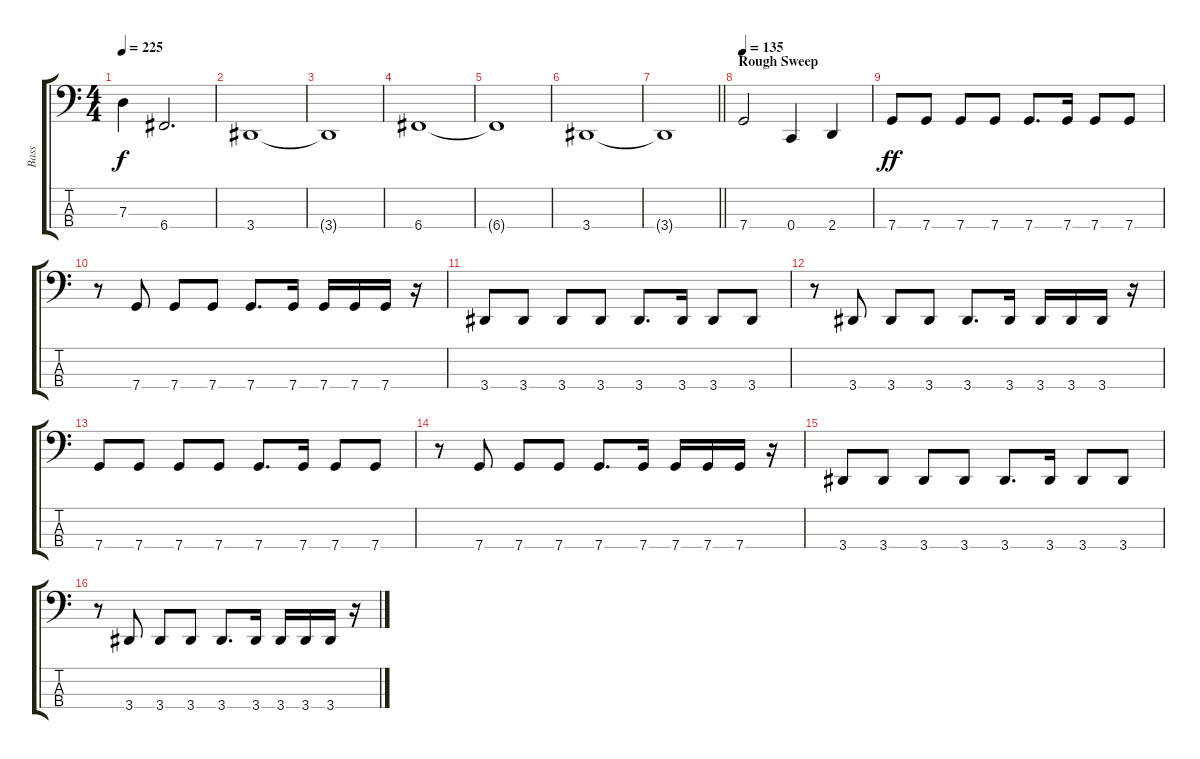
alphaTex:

\track ("Bass" "Bass") {instrument electricbasspick}
\staff {score tabs}
\tuning (F2 C2 G1 C1) {hide}
\ts (4 4)
\tempo 225
\clef f4
\ks c
7.3{t}.4{dy f} 6.4.2{d} |
3.4.1 |
3.4{t}.1 |
6.4.1 |
6.4{t}.1 |
3.4.1 |
\barLineRight lightlight
3.4{t}.1 |
\section ("" "Rough Sweep")
\tempo 135
7.4.2 0.4.4 2.4.4 |
7.4.8{dy ff} 7.4.8 7.4.8 7.4.8 7.4.8{d} 7.4.16 7.4.8 7.4.8 |
r.8 7.4.8 7.4.8 7.4.8 7.4.8{d} 7.4.16 7.4.16 7.4.16 7.4.16 r.16 |
3.4.8 3.4.8 3.4.8 3.4.8 3.4.8{d} 3.4.16 3.4.8 3.4.8 |
r.8 3.4.8 3.4.8 3.4.8 3.4.8{d} 3.4.16 3.4.16 3.4.16 3.4.16 r.16 |
7.4.8 7.4.8 7.4.8 7.4.8 7.4.8{d} 7.4.16 7.4.8 7.4.8 |
r.8 7.4.8 7.4.8 7.4.8 7.4.8{d} 7.4.16 7.4.16 7.4.16 7.4.16 r.16 |
3.4.8 3.4.8 3.4.8 3.4.8 3.4.8{d} 3.4.16 3.4.8 3.4.8 |
r.8 3.4.8 3.4.8 3.4.8 3.4.8{d} 3.4.16 3.4.16 3.4.16 3.4.16 r.16
